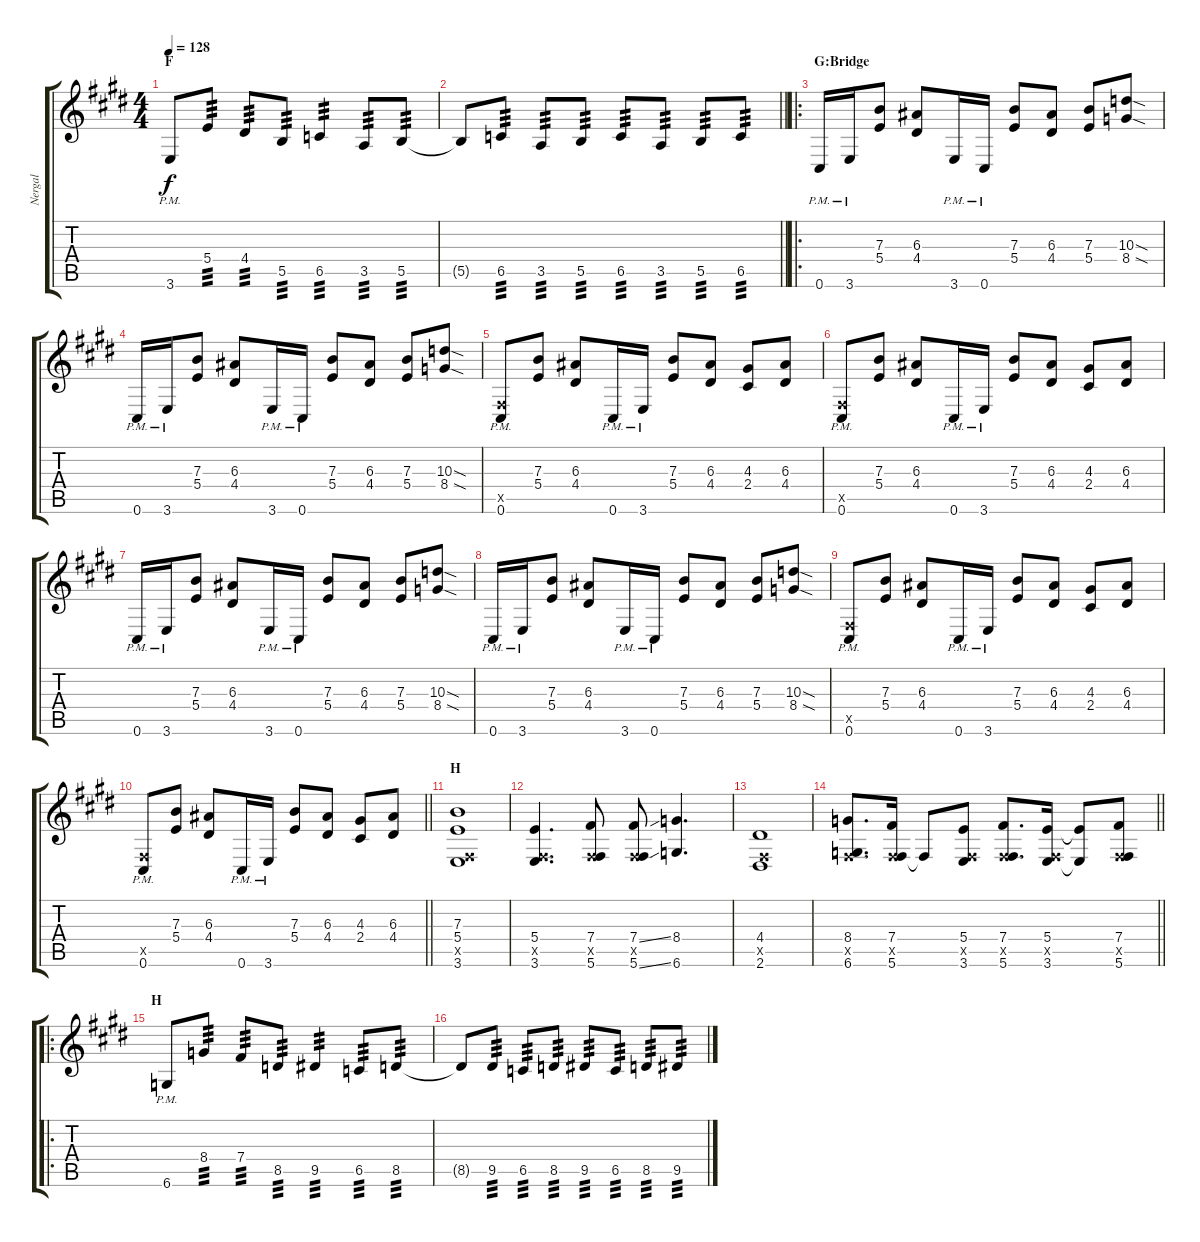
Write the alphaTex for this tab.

\track ("Nergal" "Nergal") {instrument distortionguitar}
\staff {score tabs}
\tuning (Db4 Ab3 E3 B2 Gb2 Db2) {hide}
\ts (4 4)
\section ("" "F")
\tempo 128
\clef g2
\ks c#minor
3.6{pm}.8{dy f} 5.4.8{tp 3} 4.4.8{tp 3} 5.5.8{tp 3} 6.5.4{tp 3} 3.5.8{tp 3} 5.5.8{tp 3} |
\barLineRight lightlight
5.5{t}.8 6.5.8{tp 3} 3.5.8{tp 3} 5.5.8{tp 3} 6.5.8{tp 3} 3.5.8{tp 3} 5.5.8{tp 3} 6.5.8{tp 3} |
\ro
\section ("" "G:Bridge")
0.6{pm}.16 3.6{pm}.16 (7.3 5.4).8 (6.3 4.4).8 3.6{pm}.16 0.6{pm}.16 (7.3 5.4).8 (6.3 4.4).8 (7.3 5.4).8 (10.3{sod} 8.4{sod}).8 |
0.6{pm}.16 3.6{pm}.16 (7.3 5.4).8 (6.3 4.4).8 3.6{pm}.16 0.6{pm}.16 (7.3 5.4).8 (6.3 4.4).8 (7.3 5.4).8 (10.3{sod} 8.4{sod}).8 |
(0.5{x} 0.6{pm}).8 (7.3 5.4).8 (6.3 4.4).8 0.6{pm}.16 3.6{pm}.16 (7.3 5.4).8 (6.3 4.4).8 (4.3 2.4).8 (6.3 4.4).8 |
(0.5{x} 0.6{pm}).8 (7.3 5.4).8 (6.3 4.4).8 0.6{pm}.16 3.6{pm}.16 (7.3 5.4).8 (6.3 4.4).8 (4.3 2.4).8 (6.3 4.4).8 |
0.6{pm}.16 3.6{pm}.16 (7.3 5.4).8 (6.3 4.4).8 3.6{pm}.16 0.6{pm}.16 (7.3 5.4).8 (6.3 4.4).8 (7.3 5.4).8 (10.3{sod} 8.4{sod}).8 |
0.6{pm}.16 3.6{pm}.16 (7.3 5.4).8 (6.3 4.4).8 3.6{pm}.16 0.6{pm}.16 (7.3 5.4).8 (6.3 4.4).8 (7.3 5.4).8 (10.3{sod} 8.4{sod}).8 |
(0.5{x} 0.6{pm}).8 (7.3 5.4).8 (6.3 4.4).8 0.6{pm}.16 3.6{pm}.16 (7.3 5.4).8 (6.3 4.4).8 (4.3 2.4).8 (6.3 4.4).8 |
\barLineRight lightlight
(0.5{x} 0.6{pm}).8 (7.3 5.4).8 (6.3 4.4).8 0.6{pm}.16 3.6{pm}.16 (7.3 5.4).8 (6.3 4.4).8 (4.3 2.4).8 (6.3 4.4).8 |
\section ("" "H")
(7.3 5.4 0.5{x} 3.6).1 |
(5.4 0.5{x} 3.6).4{d} (7.4 0.5{x} 5.6).8 (7.4{ss} 0.5{x} 5.6{ss}).8 (8.4 6.6).4{d} |
(4.4 0.5{x} 2.6).1 |
\barLineRight lightlight
(8.4 0.5{x} 6.6).8{d} (7.4 0.5{x} 5.6).16 5.6{t}.8 (5.4 0.5{x} 3.6).8 (7.4 0.5{x} 5.6).8{d} (5.4 0.5{x} 3.6).16 (5.4{t} 3.6{t}).8 (7.4 0.5{x} 5.6).8 |
\ro
\section ("" "H")
6.6{pm}.8 8.4.8{tp 3} 7.4.8{tp 3} 8.5.8{tp 3} 9.5.4{tp 3} 6.5.8{tp 3} 8.5.8{tp 3} |
8.5{t}.8 9.5.8{tp 3} 6.5.8{tp 3} 8.5.8{tp 3} 9.5.8{tp 3} 6.5.8{tp 3} 8.5.8{tp 3} 9.5.8{tp 3}
